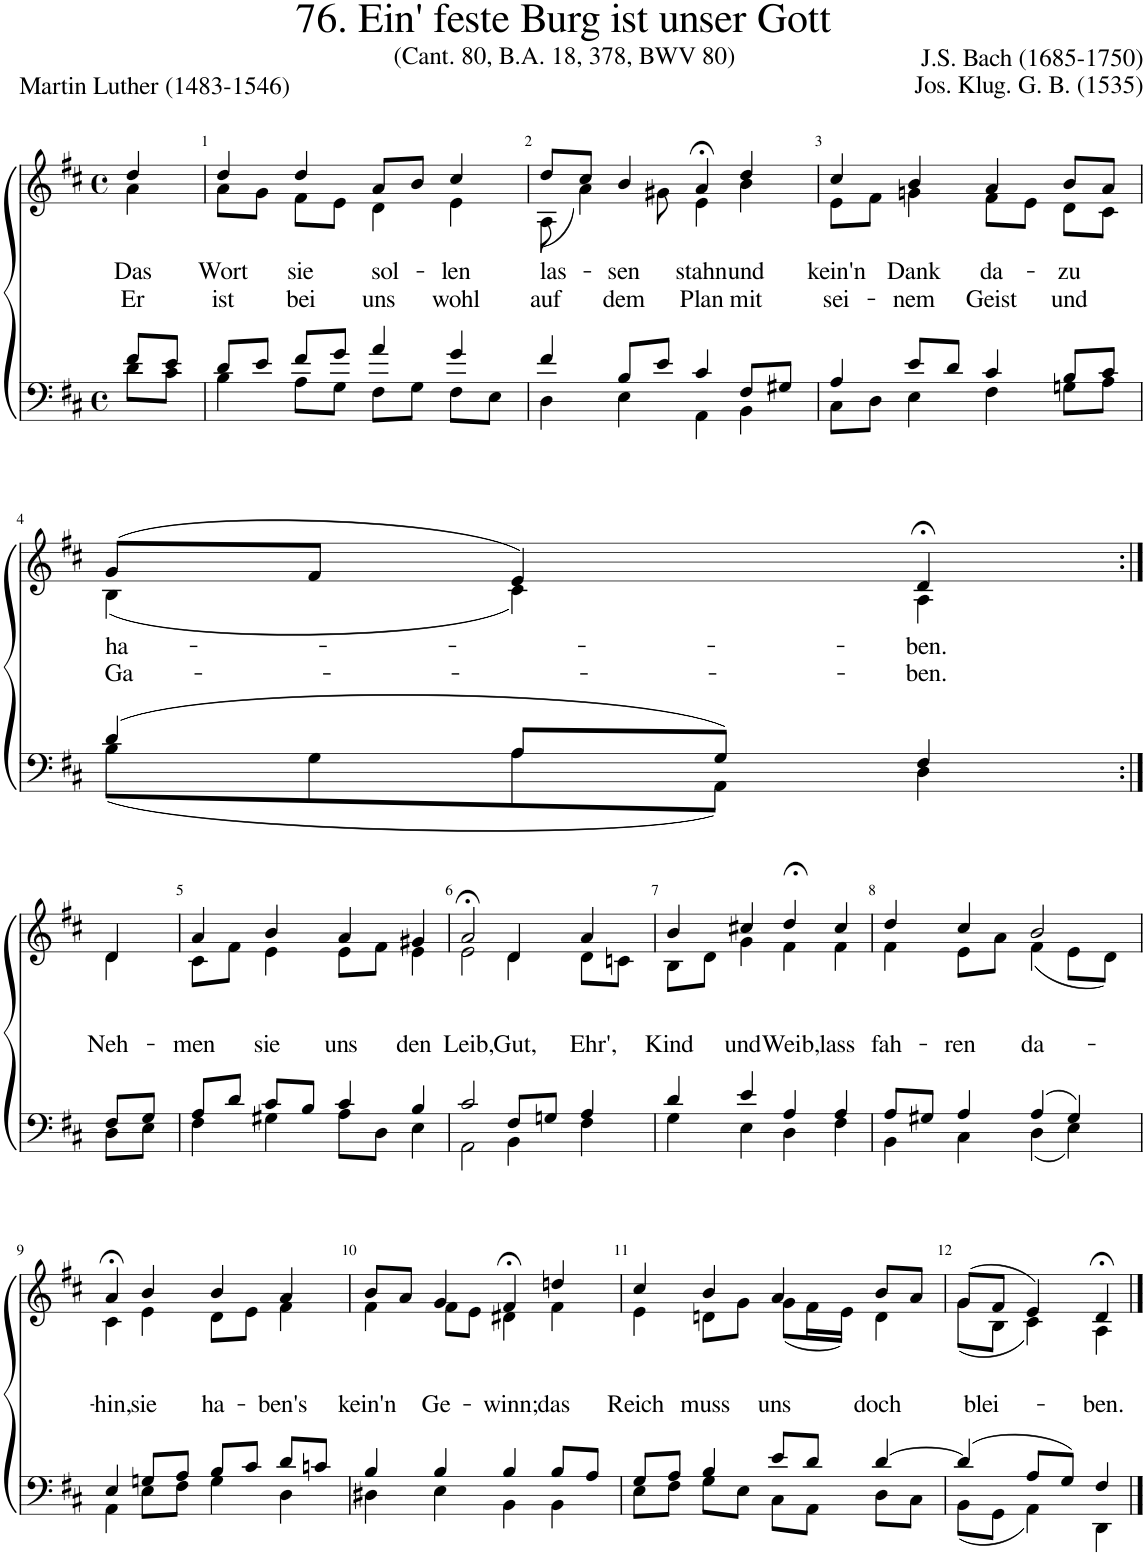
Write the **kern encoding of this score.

**kern	**kern	**text	**text
*part2	*part1	*part1	*part1
*staff2	*staff1	*staff1	*staff1
*I"Tenor/Bass	*I"Soprano/Alto	*	*
*clefF4	*clefG2	*	*
*k[f#c#]	*k[f#c#]	*	*
*M4/4	*M4/4	*	*
*met(c)	*met(c)	*	*
=	=	=	=
*^	*	*	*
!	!	!	!LO:LY:b	!LO:LY:b
*	*	*^	*	*
8f#/L	8d\L	4dd/	4a\	Das	Er
8e/J	8c#\J	.	.	.	.
=1	=1	=1	=1	=1	=1
!	!	!	!	!LO:LY:b	!LO:LY:b
8d/L	4B\	4dd/	8a\L	Wort	ist
8e/J	.	.	8g\J	.	.
!	!	!	!	!LO:LY:b	!LO:LY:b
8f#/L	8A\L	4dd/	8f#\L	sie	bei
8g/J	8G\J	.	8e\J	.	.
!	!	!	!	!LO:LY:b	!LO:LY:b
4a/	8F#\L	8a/L	4d\	sol-	uns
.	8G\J	8b/J	.	.	.
!	!	!	!	!LO:LY:b	!LO:LY:b
4g/	8F#\L	4cc#;</	4e\	-len	wohl
.	8E\J	.	.	.	.
=2	=2	=2	=2	=2	=2
!	!	!	!	!LO:LY:b	!LO:LY:b
4f#/	4D\	8dd/L	(8A\	las-	auf
.	.	8cc#/J	4a\)	.	.
!	!	!	!	!LO:LY:b	!LO:LY:b
8B/L	4E\	4b;</	.	-sen	dem
8e/J	.	.	8g#X\	.	.
!	!	!	!	!LO:LY:b	!LO:LY:b
4c#/	4AA\	4a;<,/	4e\	stahn	Plan
!	!	!	!	!LO:LY:b	!LO:LY:b
8F#/L	4BB\	4dd/	4b\	und	mit
8G#X/J	.	.	.	.	.
=3	=3	=3	=3	=3	=3
!	!	!	!	!LO:LY:b	!LO:LY:b
4A/	8C#\L	4cc#/	8e\L	kein'n	sei-
.	8D\J	.	8f#\J	.	.
!	!	!	!	!LO:LY:b	!LO:LY:b
8e/L	4E\	4b/	4gn\	Dank	-nem
8d/J	.	.	.	.	.
!	!	!	!	!LO:LY:b	!LO:LY:b
4c#/	4F#\	4a;</	8f#\L	da-	Geist
.	.	.	8e\J	.	.
!	!	!	!	!LO:LY:b	!LO:LY:b
8B/L	8Gn\L	8b/L	8d\L	-zu	und
8c#/J	8A\J	8a/J	8c#\J	.	.
!!LO:LB:g=z	!!
=4	=4	=4	=4	=4	=4
!	!	!	!	!LO:LY:b	!LO:LY:b
(4d/	(8B\L	(8g/L	(4B\	ha-	Ga-
.	8G\	8f#/J	.	.	.
8A/L	8A\	4e/)	4c#\)	.	.
8G/J)	8AA\J)	.	.	.	.
!	!	!	!	!LO:LY:b	!LO:LY:b
4F#/	4D\	4d;<,/	4A\	-ben.	-ben.
!!LO:LB:g=z	!!
=4X1:|!	=4X1:|!	=4X1:|!	=4X1:|!	=4X1:|!	=4X1:|!
!	!	!	!	!	!LO:LY:b
8F#/L	8D\L	4d/	4d\	.	Neh-
8G/J	8E\J	.	.	.	.
=5	=5	=5	=5	=5	=5
!	!	!	!	!	!LO:LY:b
8A/L	4F#\	4a;</	8c#\L	.	-men
8d/J	.	.	8f#\J	.	.
!	!	!	!	!	!LO:LY:b
8c#/L	4G#X\	4b/	4e\	.	sie
8B/J	.	.	.	.	.
!	!	!	!	!	!LO:LY:b
4c#/	8A\L	4a/	8e\L	.	uns
.	8D\J	.	8f#\J	.	.
!	!	!	!	!	!LO:LY:b
4B/	4E\	4g#X/	4e\	.	den
=6	=6	=6	=6	=6	=6
!	!	!	!	!	!LO:LY:b
2c#/	2AA\	2a;</	2e\	.	Leib,
!	!	!	!	!	!LO:LY:b
8F#/L	4BB\	4d/	4d\	.	Gut,
8Gn/J	.	.	.	.	.
!	!	!	!	!	!LO:LY:b
4A/	4F#\	4a;</	8d\L	.	Ehr',
.	.	.	8cn\J	.	.
=7	=7	=7	=7	=7	=7
!	!	!	!	!	!LO:LY:b
4d/	4G\	4b/	8B\L	.	Kind
.	.	.	8d\J	.	.
!	!	!	!	!	!LO:LY:b
4e/	4E\	4cc#X/	4g\	.	und
!	!	!	!	!	!LO:LY:b
4A/	4D\	4dd;<,/	4f#\	.	Weib,
!	!	!	!	!	!LO:LY:b
4A/	4F#\	4cc#/	4f#\	.	lass
=8	=8	=8	=8	=8	=8
!	!	!	!	!	!LO:LY:b
8A/L	4BB\	4dd/	4f#\	.	fah-
8G#X/J	.	.	.	.	.
!	!	!	!	!	!LO:LY:b
4A/	4C#\	4cc#/	8e\L	.	-ren
.	.	.	8a\J	.	.
!	!	!	!	!	!LO:LY:b
(4A/	(4D\	2b;</	(4f#\	.	da-
4G#/)	4E\)	.	8e\L	.	.
.	.	.	8d\J)	.	.
!!LO:LB:g=z	!!
=9	=9	=9	=9	=9	=9
!	!	!	!	!	!LO:LY:b
4E/	4AA\	4a;<,/	4c#\	.	-hin,
!	!	!	!	!	!LO:LY:b
8Gn/L	8E\L	4b/	4e\	.	sie
8A/J	8F#\J	.	.	.	.
!	!	!	!	!	!LO:LY:b
8B/L	4G\	4b/	8d\L	.	ha-
8c#/J	.	.	8e\J	.	.
!	!	!	!	!	!LO:LY:b
8d/L	4D\	4a/	4f#\	.	-ben's
8cn/J	.	.	.	.	.
=10	=10	=10	=10	=10	=10
!	!	!	!	!	!LO:LY:b
4B/	4D#X\	8b/L	4f#\	.	kein'n
.	.	8a/J	.	.	.
!	!	!	!	!	!LO:LY:b
4B/	4E\	4g/	8f#\L	.	Ge-
.	.	.	8e\J	.	.
!	!	!	!	!	!LO:LY:b
4B/	4BB\	4f#;<,/	4d#X\	.	-winn;
!	!	!	!	!	!LO:LY:b
8B/L	4BB\	4ddn/	4f#\	.	das
8A/J	.	.	.	.	.
=11	=11	=11	=11	=11	=11
!	!	!	!	!	!LO:LY:b
8G/L	8E\L	4cc#/	4e\	.	Reich
8A/J	8F#\J	.	.	.	.
!	!	!	!	!	!LO:LY:b
4B/	8G\L	4b/	8dn\L	.	muss
.	8E\J	.	8g\J	.	.
!	!	!	!	!	!LO:LY:b
8e/L	8C#\L	4a/	(8g\L	.	uns
8d/J	8AA\J	.	16f#\L	.	.
.	.	.	16e\JJ)	.	.
!	!	!	!	!	!LO:LY:b
[4d/	8D\L	8b/L	4d\	.	doch
.	8C#\J	8a/J	.	.	.
=12	=12	=12	=12	=12	=12
!	!	!	!	!	!LO:LY:b
(4d;</]	(8BB\L	(8g/L	(8g\L	.	blei-
.	8GG\J	8f#/J	8B\J	.	.
8A/L	4AA\)	4e/)	4c#\)	.	.
8G;</J)	.	.	.	.	.
!	!	!	!	!	!LO:LY:b
4F#/	4DD\	4d;</	4A\	.	-ben.
*v	*v	*	*	*	*
*	*v	*v	*	*
==	==	==	==
*-	*-	*-	*-
